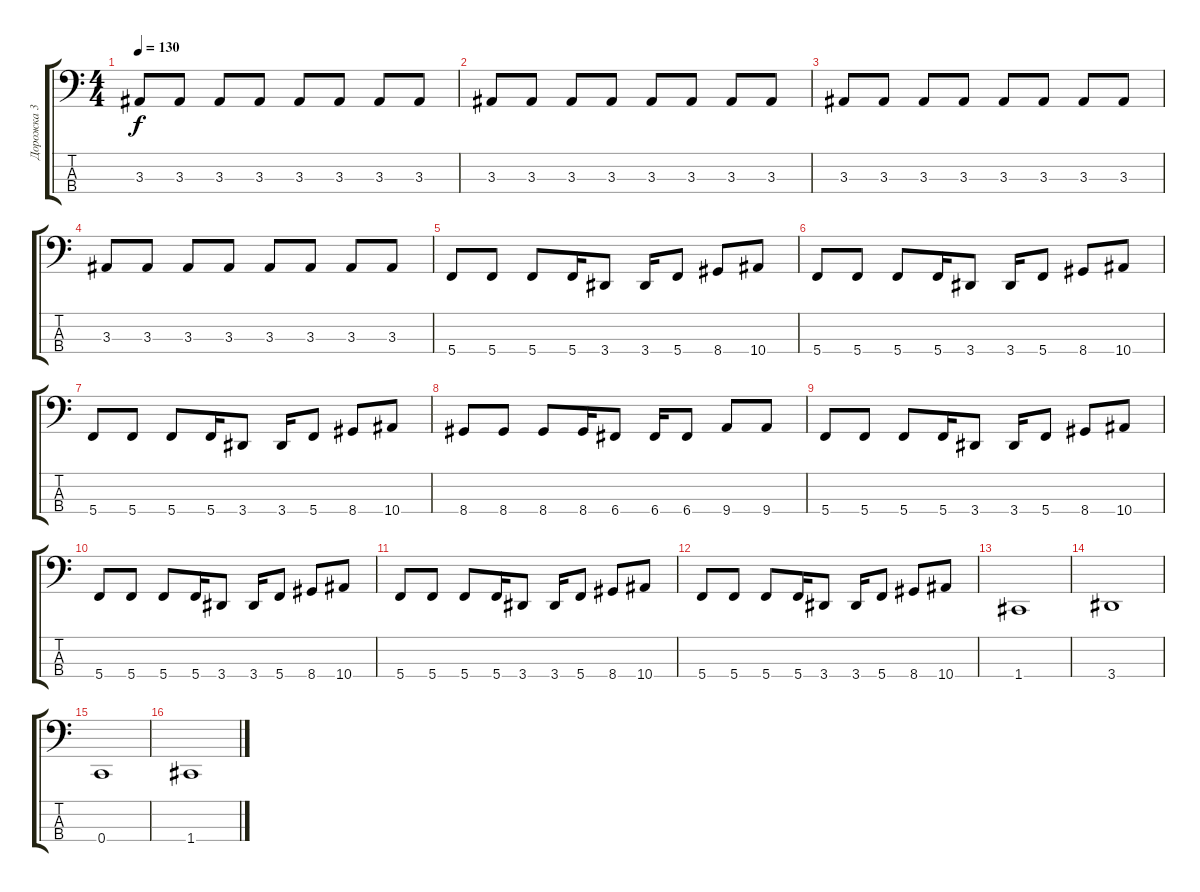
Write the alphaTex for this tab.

\track ("Дорожка 3" "Дорожка 3") {instrument electricbassfinger}
\staff {score tabs}
\tuning (F2 C2 G1 C1) {hide}
\ts (4 4)
\tempo 130
\clef f4
\ks c
3.3.8{dy f} 3.3.8 3.3.8 3.3.8 3.3.8 3.3.8 3.3.8 3.3.8 |
3.3.8 3.3.8 3.3.8 3.3.8 3.3.8 3.3.8 3.3.8 3.3.8 |
3.3.8 3.3.8 3.3.8 3.3.8 3.3.8 3.3.8 3.3.8 3.3.8 |
3.3.8 3.3.8 3.3.8 3.3.8 3.3.8 3.3.8 3.3.8 3.3.8 |
5.4.8 5.4.8 5.4.8 5.4.16 3.4.8 3.4.16 5.4.8 8.4.8 10.4.8 |
5.4.8 5.4.8 5.4.8 5.4.16 3.4.8 3.4.16 5.4.8 8.4.8 10.4.8 |
5.4.8 5.4.8 5.4.8 5.4.16 3.4.8 3.4.16 5.4.8 8.4.8 10.4.8 |
8.4.8 8.4.8 8.4.8 8.4.16 6.4.8 6.4.16 6.4.8 9.4.8 9.4.8 |
5.4.8 5.4.8 5.4.8 5.4.16 3.4.8 3.4.16 5.4.8 8.4.8 10.4.8 |
5.4.8 5.4.8 5.4.8 5.4.16 3.4.8 3.4.16 5.4.8 8.4.8 10.4.8 |
5.4.8 5.4.8 5.4.8 5.4.16 3.4.8 3.4.16 5.4.8 8.4.8 10.4.8 |
5.4.8 5.4.8 5.4.8 5.4.16 3.4.8 3.4.16 5.4.8 8.4.8 10.4.8 |
1.4.1 |
3.4.1 |
0.4.1 |
1.4.1
